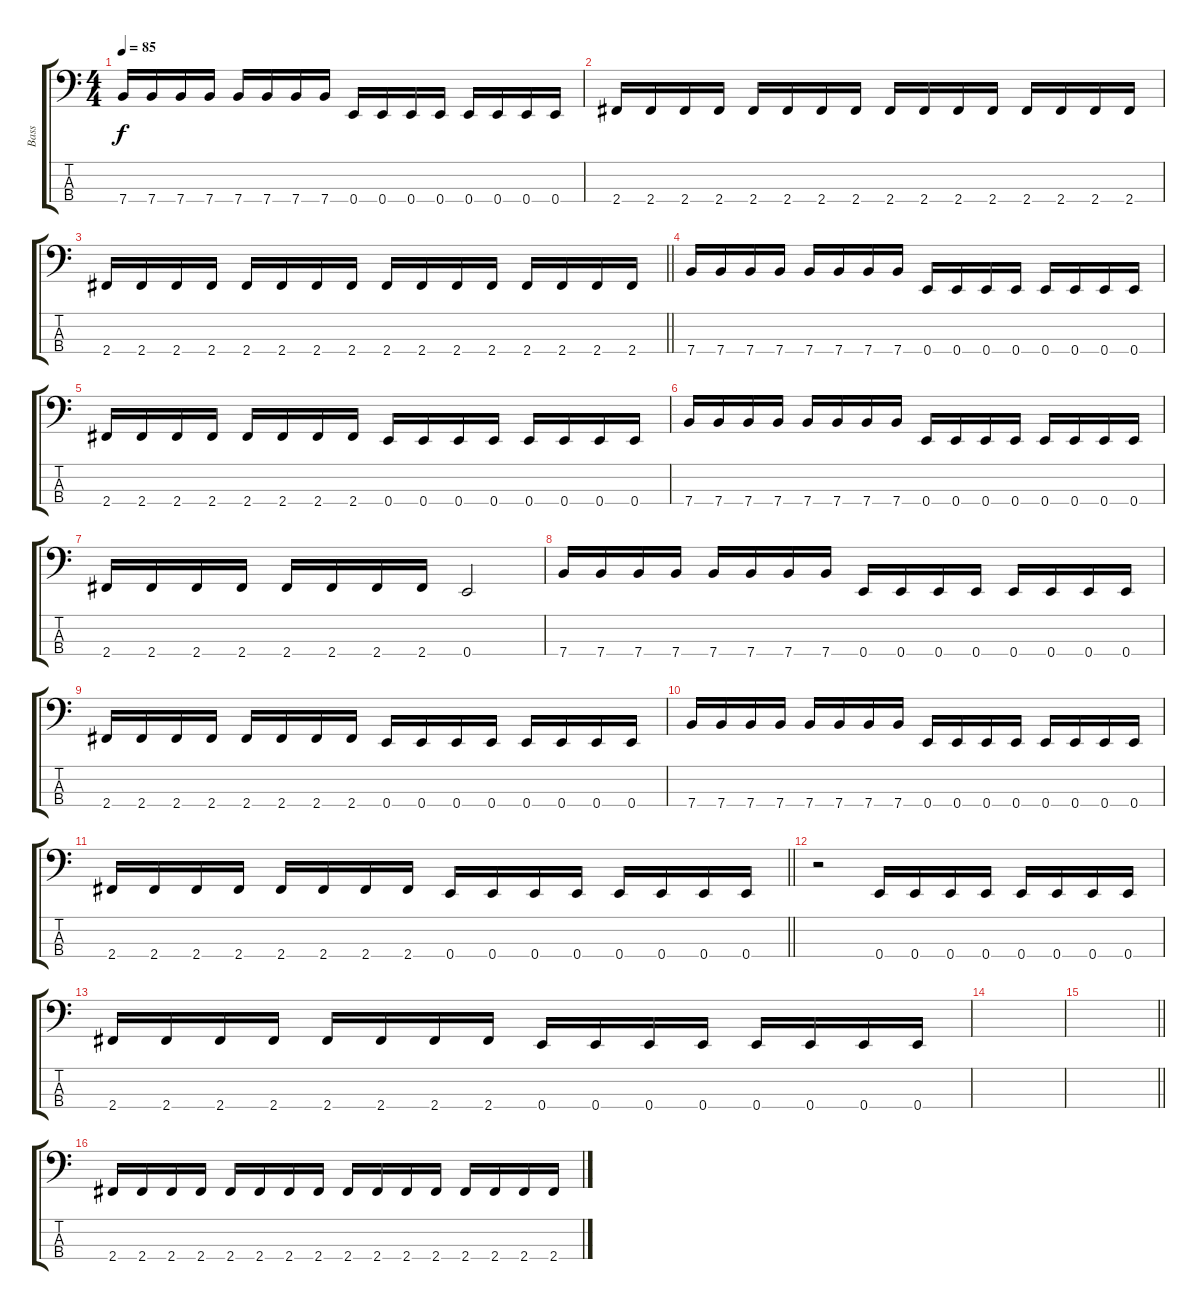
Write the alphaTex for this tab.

\track ("Bass" "Bass") {instrument acousticguitarsteel}
\staff {score tabs}
\tuning (G2 D2 A1 E1) {hide}
\ts (4 4)
\tempo 85
\clef f4
\ks c
7.4.16{dy f} 7.4.16 7.4.16 7.4.16 7.4.16 7.4.16 7.4.16 7.4.16 0.4.16 0.4.16 0.4.16 0.4.16 0.4.16 0.4.16 0.4.16 0.4.16 |
2.4.16 2.4.16 2.4.16 2.4.16 2.4.16 2.4.16 2.4.16 2.4.16 2.4.16 2.4.16 2.4.16 2.4.16 2.4.16 2.4.16 2.4.16 2.4.16 |
\barLineRight lightlight
2.4.16 2.4.16 2.4.16 2.4.16 2.4.16 2.4.16 2.4.16 2.4.16 2.4.16 2.4.16 2.4.16 2.4.16 2.4.16 2.4.16 2.4.16 2.4.16 |
7.4.16 7.4.16 7.4.16 7.4.16 7.4.16 7.4.16 7.4.16 7.4.16 0.4.16 0.4.16 0.4.16 0.4.16 0.4.16 0.4.16 0.4.16 0.4.16 |
2.4.16 2.4.16 2.4.16 2.4.16 2.4.16 2.4.16 2.4.16 2.4.16 0.4.16 0.4.16 0.4.16 0.4.16 0.4.16 0.4.16 0.4.16 0.4.16 |
7.4.16 7.4.16 7.4.16 7.4.16 7.4.16 7.4.16 7.4.16 7.4.16 0.4.16 0.4.16 0.4.16 0.4.16 0.4.16 0.4.16 0.4.16 0.4.16 |
2.4.16 2.4.16 2.4.16 2.4.16 2.4.16 2.4.16 2.4.16 2.4.16 0.4.2 |
7.4.16 7.4.16 7.4.16 7.4.16 7.4.16 7.4.16 7.4.16 7.4.16 0.4.16 0.4.16 0.4.16 0.4.16 0.4.16 0.4.16 0.4.16 0.4.16 |
2.4.16 2.4.16 2.4.16 2.4.16 2.4.16 2.4.16 2.4.16 2.4.16 0.4.16 0.4.16 0.4.16 0.4.16 0.4.16 0.4.16 0.4.16 0.4.16 |
7.4.16 7.4.16 7.4.16 7.4.16 7.4.16 7.4.16 7.4.16 7.4.16 0.4.16 0.4.16 0.4.16 0.4.16 0.4.16 0.4.16 0.4.16 0.4.16 |
\barLineRight lightlight
2.4.16 2.4.16 2.4.16 2.4.16 2.4.16 2.4.16 2.4.16 2.4.16 0.4.16 0.4.16 0.4.16 0.4.16 0.4.16 0.4.16 0.4.16 0.4.16 |
r.2 0.4.16 0.4.16 0.4.16 0.4.16 0.4.16 0.4.16 0.4.16 0.4.16 |
2.4.16 2.4.16 2.4.16 2.4.16 2.4.16 2.4.16 2.4.16 2.4.16 0.4.16 0.4.16 0.4.16 0.4.16 0.4.16 0.4.16 0.4.16 0.4.16 |
|
\barLineRight lightlight
|
2.4.16 2.4.16 2.4.16 2.4.16 2.4.16 2.4.16 2.4.16 2.4.16 2.4.16 2.4.16 2.4.16 2.4.16 2.4.16 2.4.16 2.4.16 2.4.16
